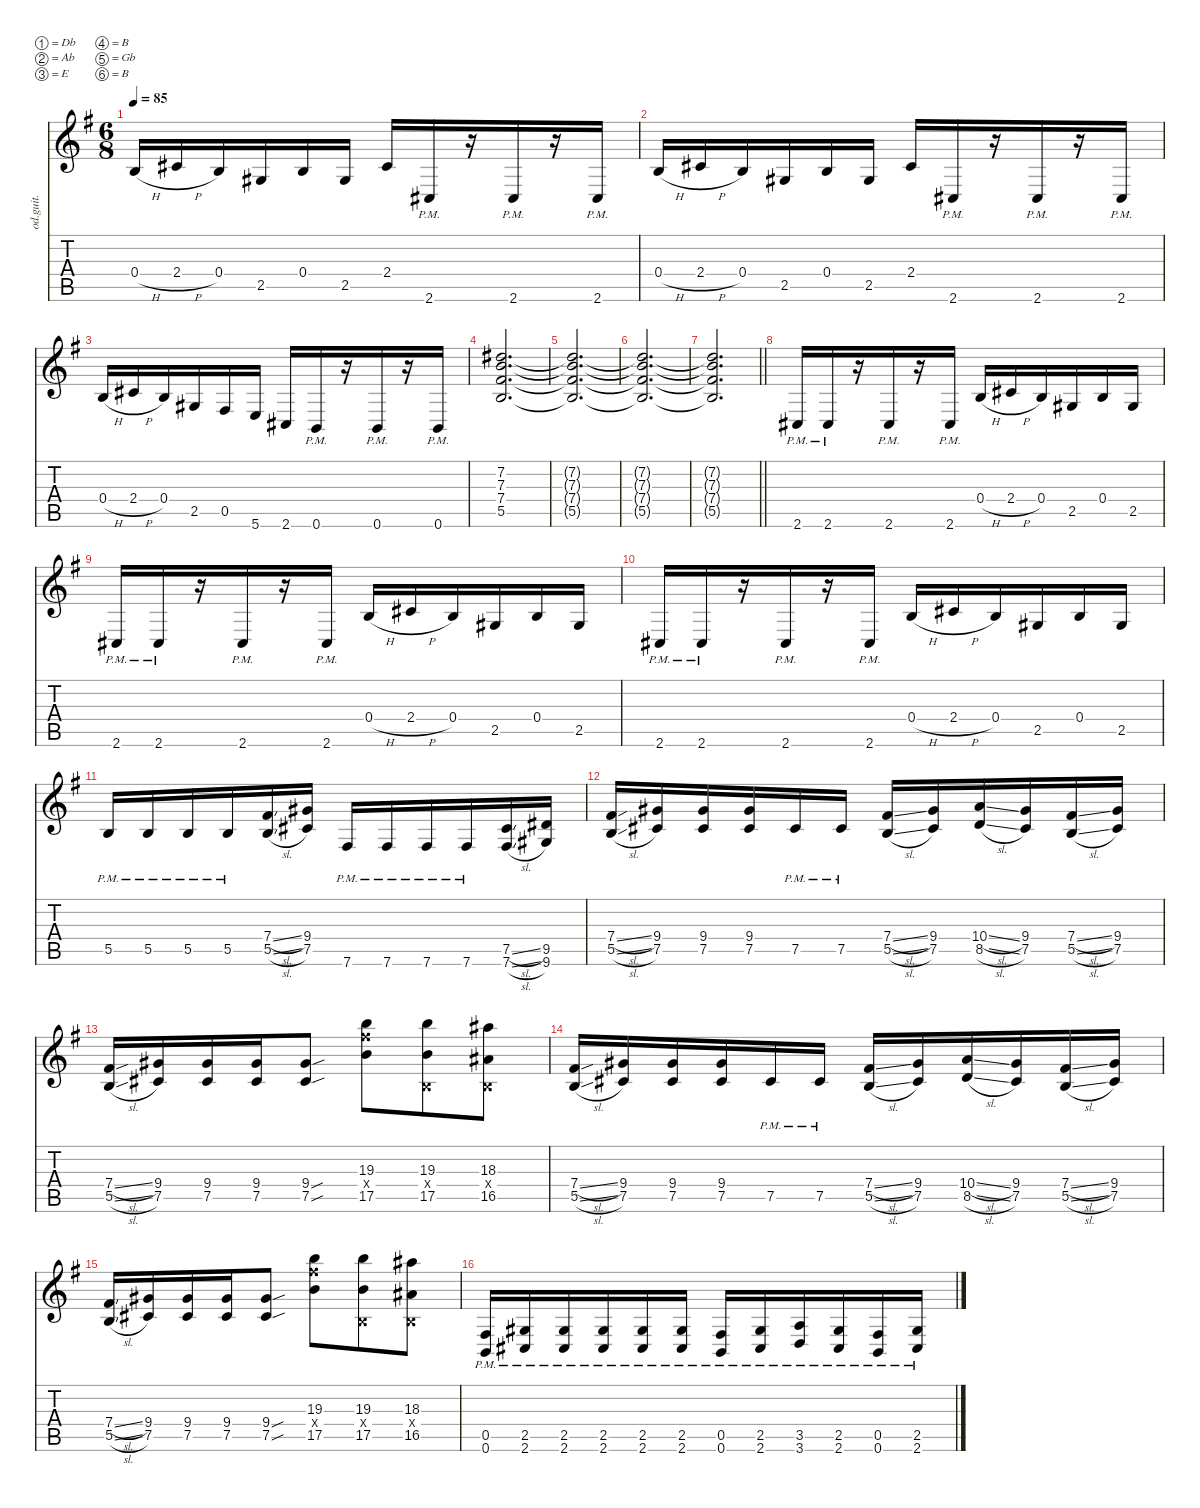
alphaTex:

\defaultSystemsLayout 4
\hideDynamics
\bracketExtendMode nobrackets
\otherSystemsTrackNameOrientation horizontal
\track ("Guitar 2" "od.guit.") {instrument overdrivenguitar}
\staff {score tabs}
\tuning (Db4 Ab3 E3 B2 Gb2 B1)
\ts (6 8)
\tempo 85
\clef g2
\ks eminor
0.4{h acc forcenatural}.16{dy f} 2.4{h acc #}.16 0.4{acc forcenatural}.16 2.5{acc #}.16 0.4{acc forcenatural}.16 2.5{acc #}.16 2.4{acc #}.16 2.6{pm acc #}.16 r.16 2.6{pm acc #}.16 r.16 2.6{pm acc #}.16 |
0.4{h acc forcenatural}.16 2.4{h acc #}.16 0.4{acc forcenatural}.16 2.5{acc #}.16 0.4{acc forcenatural}.16 2.5{acc #}.16 2.4{acc #}.16 2.6{pm acc #}.16 r.16 2.6{pm acc #}.16 r.16 2.6{pm acc #}.16 |
0.4{h acc forcenatural}.16 2.4{h acc #}.16 0.4{acc forcenatural}.16 2.5{acc #}.16 0.5{acc #}.16 5.6{acc forcenatural}.16 2.6{acc #}.16 0.6{pm acc forcenatural}.16 r.16 0.6{pm acc forcenatural}.16 r.16 0.6{pm acc forcenatural}.16 |
(7.2{acc #} 7.3{acc forcenatural} 7.4{acc #} 5.5{acc forcenatural}).2{d} |
(7.2{t acc #} 7.3{t acc forcenatural} 7.4{t acc #} 5.5{t acc forcenatural}).2{d} |
(7.2{t acc #} 7.3{t acc forcenatural} 7.4{t acc #} 5.5{t acc forcenatural}).2{d} |
\barLineRight lightlight
(7.2{t acc #} 7.3{t acc forcenatural} 7.4{t acc #} 5.5{t acc forcenatural}).2{d} |
2.6{pm acc #}.16 2.6{pm acc #}.16 r.16 2.6{pm acc #}.16 r.16 2.6{pm acc #}.16 0.4{h acc forcenatural}.16 2.4{h acc #}.16 0.4{acc forcenatural}.16 2.5{acc #}.16 0.4{acc forcenatural}.16 2.5{acc #}.16 |
2.6{pm acc #}.16 2.6{pm acc #}.16 r.16 2.6{pm acc #}.16 r.16 2.6{pm acc #}.16 0.4{h acc forcenatural}.16 2.4{h acc #}.16 0.4{acc forcenatural}.16 2.5{acc #}.16 0.4{acc forcenatural}.16 2.5{acc #}.16 |
2.6{pm acc #}.16 2.6{pm acc #}.16 r.16 2.6{pm acc #}.16 r.16 2.6{pm acc #}.16 0.4{h acc forcenatural}.16 2.4{h acc #}.16 0.4{acc forcenatural}.16 2.5{acc #}.16 0.4{acc forcenatural}.16 2.5{acc #}.16 |
5.5{pm acc forcenatural}.16 5.5{pm acc forcenatural}.16 5.5{pm acc forcenatural}.16 5.5{pm acc forcenatural}.16 (7.4{sl acc #} 5.5{sl acc forcenatural}).16 (9.4{acc #} 7.5{acc #}).16 7.6{pm acc #}.16 7.6{pm acc #}.16 7.6{pm acc #}.16 7.6{pm acc #}.16 (7.5{sl acc #} 7.6{sl acc #}).16 (9.5{acc #} 9.6{acc #}).16 |
(7.4{sl acc #} 5.5{sl acc forcenatural}).16 (9.4{acc #} 7.5{acc #}).16 (9.4{acc #} 7.5{acc #}).16 (9.4{acc #} 7.5{acc #}).16 7.5{pm acc #}.16 7.5{pm acc #}.16 (7.4{sl acc #} 5.5{sl acc forcenatural}).16 (9.4{acc #} 7.5{acc #}).16 (10.4{sl acc forcenatural} 8.5{sl acc forcenatural}).16 (9.4{acc #} 7.5{acc #}).16 (7.4{sl acc #} 5.5{sl acc forcenatural}).16 (9.4{acc #} 7.5{acc #}).16 |
(7.4{sl acc #} 5.5{sl acc forcenatural}).16 (9.4{acc #} 7.5{acc #}).16 (9.4{acc #} 7.5{acc #}).16 (9.4{acc #} 7.5{acc #}).16 (9.4{sou acc #} 7.5{sou acc #}).8 (19.3{acc forcenatural} 19.4{x acc #} 17.5{acc forcenatural}).8 (19.3{acc forcenatural} 0.4{x acc forcenatural} 17.5{acc forcenatural}).8 (18.3{acc #} 0.4{x acc forcenatural} 16.5{acc #}).8 |
(7.4{sl acc #} 5.5{sl acc forcenatural}).16 (9.4{acc #} 7.5{acc #}).16 (9.4{acc #} 7.5{acc #}).16 (9.4{acc #} 7.5{acc #}).16 7.5{pm acc #}.16 7.5{pm acc #}.16 (7.4{sl acc #} 5.5{sl acc forcenatural}).16 (9.4{acc #} 7.5{acc #}).16 (10.4{sl acc forcenatural} 8.5{sl acc forcenatural}).16 (9.4{acc #} 7.5{acc #}).16 (7.4{sl acc #} 5.5{sl acc forcenatural}).16 (9.4{acc #} 7.5{acc #}).16 |
(7.4{sl acc #} 5.5{sl acc forcenatural}).16 (9.4{acc #} 7.5{acc #}).16 (9.4{acc #} 7.5{acc #}).16 (9.4{acc #} 7.5{acc #}).16 (9.4{sou acc #} 7.5{sou acc #}).8 (19.3{acc forcenatural} 19.4{x acc #} 17.5{acc forcenatural}).8 (19.3{acc forcenatural} 0.4{x acc forcenatural} 17.5{acc forcenatural}).8 (18.3{acc #} 0.4{x acc forcenatural} 16.5{acc #}).8 |
(0.5{pm acc #} 0.6{pm acc forcenatural}).16 (2.5{pm acc #} 2.6{pm acc #}).16 (2.5{pm acc #} 2.6{pm acc #}).16 (2.5{pm acc #} 2.6{pm acc #}).16 (2.5{pm acc #} 2.6{pm acc #}).16 (2.5{pm acc #} 2.6{pm acc #}).16 (0.5{pm acc #} 0.6{pm acc forcenatural}).16 (2.5{pm acc #} 2.6{pm acc #}).16 (3.5{pm acc forcenatural} 3.6{pm acc forcenatural}).16 (2.5{pm acc #} 2.6{pm acc #}).16 (0.5{pm acc #} 0.6{pm acc forcenatural}).16 (2.5{pm acc #} 2.6{pm acc #}).16
